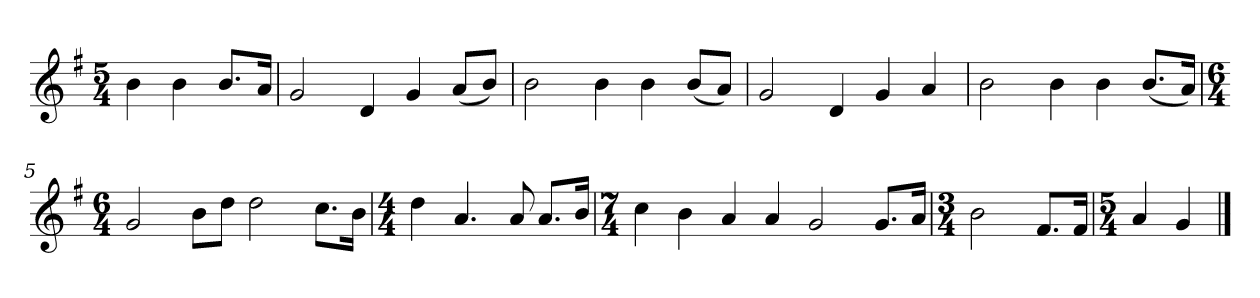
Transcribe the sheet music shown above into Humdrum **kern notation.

**kern
*part1
*staff1
*k[f#]
*M5/4
*MM120
=
4b
4b
8.bL
16aJk
=1
2g
4d
4g
(8aL
8bJ)
=2
2b
4b
4b
(8bL
8aJ)
=3
2g
4d
4g
4a
=4
2b
4b
4b
(8.bL
16aJk)
=5
*M6/4
2g
8bL
8ddJ
2dd
8.ccL
16bJk
=6
*M4/4
4dd
4.a
8a
8.aL
16bJk
=7
*M7/4
4cc
4b
4a
4a
2g
8.gL
16aJk
=8
*M3/4
2b
8.f#L
16f#Jk
=9
*M5/4
4a
4g
==
*-
